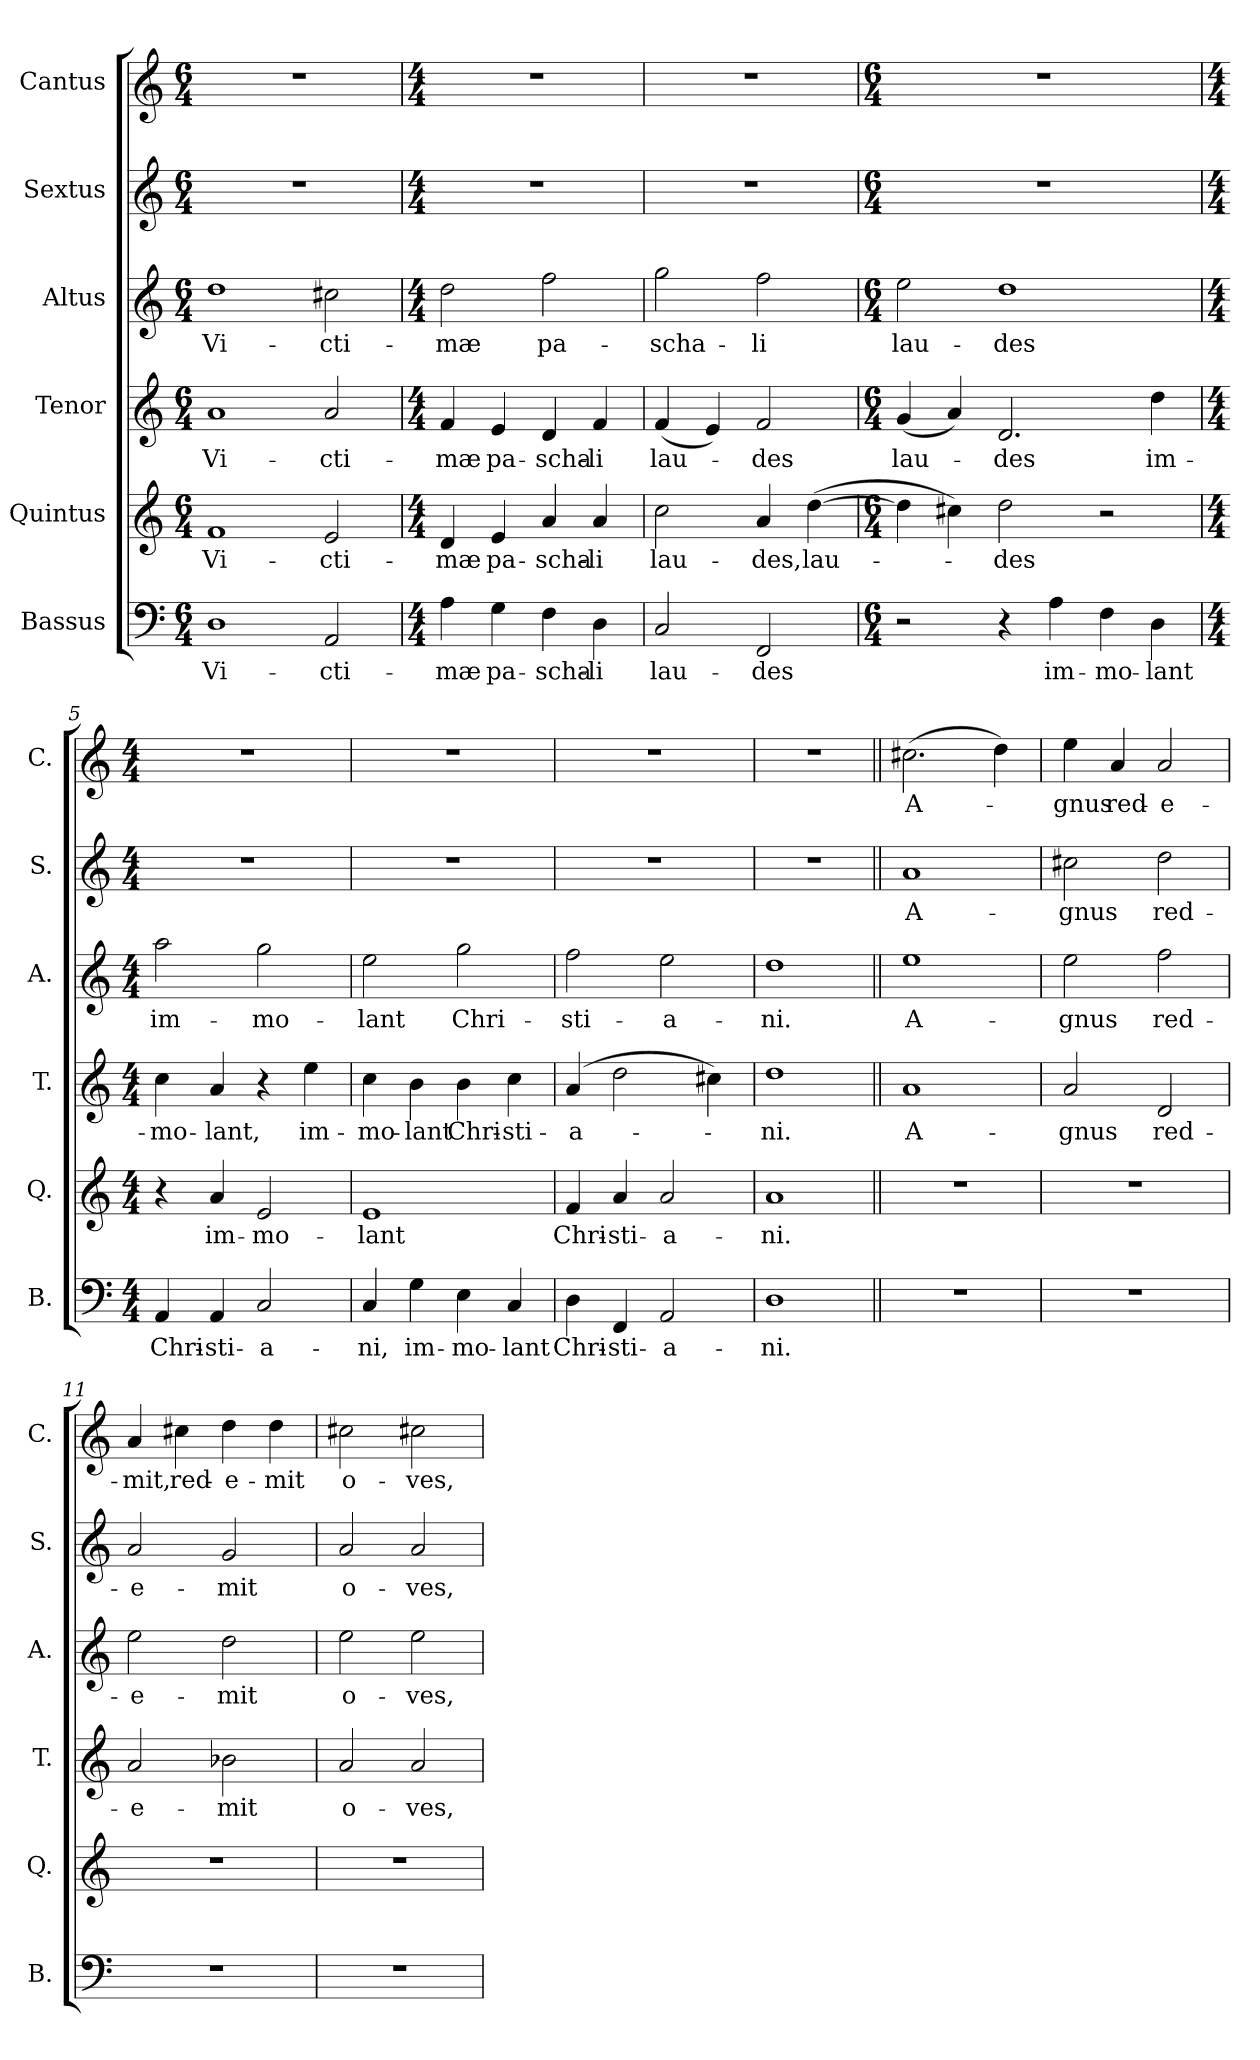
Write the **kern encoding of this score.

**kern	**text	**kern	**text	**kern	**text	**kern	**text	**kern	**text	**kern	**text
*part6	*part6	*part5	*part5	*part4	*part4	*part3	*part3	*part2	*part2	*part1	*part1
*staff6	*staff6	*staff5	*staff5	*staff4	*staff4	*staff3	*staff3	*staff2	*staff2	*staff1	*staff1
*I"Bassus	*	*I"Quintus	*	*I"Tenor	*	*I"Altus	*	*I"Sextus	*	*I"Cantus	*
*I'B.	*	*I'Q.	*	*I'T.	*	*I'A.	*	*I'S.	*	*I'C.	*
*clefF4	*	*clefG2	*	*clefG2	*	*clefG2	*	*clefG2	*	*clefG2	*
*	*	*ITrd7c12	*	*ITrd7c12	*	*ITrd7c12	*	*	*	*	*
*k[]	*	*k[]	*	*k[]	*	*k[]	*	*k[]	*	*k[]	*
*C:	*	*C:	*	*C:	*	*C:	*	*C:	*	*C:	*
*M6/4	*	*M6/4	*	*M6/4	*	*M6/4	*	*M6/4	*	*M6/4	*
=1	=1	=1	=1	=1	=1	=1	=1	=1	=1	=1	=1
!	!LO:LY:b	!	!LO:LY:b	!	!LO:LY:b	!	!LO:LY:b	!LO:N:vis=1	!	!LO:N:vis=1	!
1D	Vi-	1F	Vi-	1A	Vi-	1d	Vi-	1.r	.	1.r	.
!	!LO:LY:b	!	!LO:LY:b	!	!LO:LY:b	!	!LO:LY:b	!	!	!	!
2AA/	-cti-	2E/	-cti-	2A/	-cti-	2c#X\	-cti-	.	.	.	.
=2	=2	=2	=2	=2	=2	=2	=2	=2	=2	=2	=2
*M4/4	*	*M4/4	*	*M4/4	*	*M4/4	*	*M4/4	*	*M4/4	*
!	!LO:LY:b	!	!LO:LY:b	!	!LO:LY:b	!	!LO:LY:b	!	!	!	!
4A\	-mæ	4D/	-mæ	4F/	-mæ	2d\	-mæ	1r	.	1r	.
!	!LO:LY:b	!	!LO:LY:b	!	!LO:LY:b	!	!	!	!	!	!
4G\	pa-	4E/	pa-	4E/	pa-	.	.	.	.	.	.
!	!LO:LY:b	!	!LO:LY:b	!	!LO:LY:b	!	!LO:LY:b	!	!	!	!
4F\	-scha-	4A/	-scha-	4D/	-scha-	2f\	pa-	.	.	.	.
!	!LO:LY:b	!	!LO:LY:b	!	!LO:LY:b	!	!	!	!	!	!
4D\	-li	4A/	-li	4F/	-li	.	.	.	.	.	.
=3	=3	=3	=3	=3	=3	=3	=3	=3	=3	=3	=3
!	!LO:LY:b	!	!LO:LY:b	!	!LO:LY:b	!	!LO:LY:b	!	!	!	!
2C/	lau-	2c\	lau-	(<4F/	lau-	2g\	-scha-	1r	.	1r	.
.	.	.	.	4E/)	.	.	.	.	.	.	.
!	!LO:LY:b	!	!LO:LY:b	!	!LO:LY:b	!	!LO:LY:b	!	!	!	!
2FF/	-des	4A/	-des,	2F/	-des	2f\	-li	.	.	.	.
!	!	!	!LO:LY:b	!	!	!	!	!	!	!	!
.	.	(>[>4d\	lau-	.	.	.	.	.	.	.	.
=4	=4	=4	=4	=4	=4	=4	=4	=4	=4	=4	=4
*M6/4	*	*M6/4	*	*M6/4	*	*M6/4	*	*M6/4	*	*M6/4	*
!	!	!	!	!	!LO:LY:b	!	!LO:LY:b	!LO:N:vis=1	!	!LO:N:vis=1	!
2r	.	4d\]	.	(<4G/	lau-	2e\	lau-	1.r	.	1.r	.
.	.	4c#X\)	.	4A/)	.	.	.	.	.	.	.
!	!	!	!LO:LY:b	!	!LO:LY:b	!	!LO:LY:b	!	!	!	!
4r	.	2d\	-des	2.D/	-des	1d	-des	.	.	.	.
!	!LO:LY:b	!	!	!	!	!	!	!	!	!	!
4A\	im-	.	.	.	.	.	.	.	.	.	.
!	!LO:LY:b	!	!	!	!	!	!	!	!	!	!
4F\	-mo-	2r	.	.	.	.	.	.	.	.	.
!	!LO:LY:b	!	!	!	!LO:LY:b	!	!	!	!	!	!
4D\	-lant	.	.	4d\	im-	.	.	.	.	.	.
=5	=5	=5	=5	=5	=5	=5	=5	=5	=5	=5	=5
*M4/4	*	*M4/4	*	*M4/4	*	*M4/4	*	*M4/4	*	*M4/4	*
!	!LO:LY:b	!	!	!	!LO:LY:b	!	!LO:LY:b	!	!	!	!
4AA/	Chri-	4r	.	4c\	-mo-	2a\	im-	1r	.	1r	.
!	!LO:LY:b	!	!LO:LY:b	!	!LO:LY:b	!	!	!	!	!	!
4AA/	-sti-	4A/	im-	4A/	-lant,	.	.	.	.	.	.
!	!LO:LY:b	!	!LO:LY:b	!	!	!	!LO:LY:b	!	!	!	!
2C/	-a-	2E/	-mo-	4r	.	2g\	-mo-	.	.	.	.
!	!	!	!	!	!LO:LY:b	!	!	!	!	!	!
.	.	.	.	4e\	im-	.	.	.	.	.	.
!!LO:LB:g=z
=6	=6	=6	=6	=6	=6	=6	=6	=6	=6	=6	=6
!	!LO:LY:b	!	!LO:LY:b	!	!LO:LY:b	!	!LO:LY:b	!	!	!	!
4C/	-ni,	1E	-lant	4c\	-mo-	2e\	-lant	1r	.	1r	.
!	!LO:LY:b	!	!	!	!LO:LY:b	!	!	!	!	!	!
4G\	im-	.	.	4B\	-lant	.	.	.	.	.	.
!	!LO:LY:b	!	!	!	!LO:LY:b	!	!LO:LY:b	!	!	!	!
4E\	-mo-	.	.	4B\	Chri-	2g\	Chri-	.	.	.	.
!	!LO:LY:b	!	!	!	!LO:LY:b	!	!	!	!	!	!
4C/	-lant	.	.	4c\	-sti-	.	.	.	.	.	.
=7	=7	=7	=7	=7	=7	=7	=7	=7	=7	=7	=7
!	!LO:LY:b	!	!LO:LY:b	!	!LO:LY:b	!	!LO:LY:b	!	!	!	!
4D\	Chri-	4F/	Chri-	(>4A/	-a-	2f\	-sti-	1r	.	1r	.
!	!LO:LY:b	!	!LO:LY:b	!	!	!	!	!	!	!	!
4FF/	-sti-	4A/	-sti-	2d\	.	.	.	.	.	.	.
!	!LO:LY:b	!	!LO:LY:b	!	!	!	!LO:LY:b	!	!	!	!
2AA/	-a-	2A/	-a-	.	.	2e\	-a-	.	.	.	.
.	.	.	.	4c#X\)	.	.	.	.	.	.	.
=8	=8	=8	=8	=8	=8	=8	=8	=8	=8	=8	=8
!	!LO:LY:b	!	!LO:LY:b	!	!LO:LY:b	!	!LO:LY:b	!	!	!	!
1D	-ni.	1A	-ni.	1d	-ni.	1d	-ni.	1r	.	1r	.
=9||	=9||	=9||	=9||	=9||	=9||	=9||	=9||	=9||	=9||	=9||	=9||
!	!	!	!	!	!LO:LY:b	!	!LO:LY:b	!	!LO:LY:b	!	!LO:LY:b
1r	.	1r	.	1A	A-	1e	A-	1a	A-	(>2.cc#X\	A-
.	.	.	.	.	.	.	.	.	.	4dd\)	.
=10	=10	=10	=10	=10	=10	=10	=10	=10	=10	=10	=10
!	!	!	!	!	!LO:LY:b	!	!LO:LY:b	!	!LO:LY:b	!	!LO:LY:b
1r	.	1r	.	2A/	-gnus	2e\	-gnus	2cc#X\	-gnus	4ee\	-gnus
!	!	!	!	!	!	!	!	!	!	!	!LO:LY:b
.	.	.	.	.	.	.	.	.	.	4a/	red-
!	!	!	!	!	!LO:LY:b	!	!LO:LY:b	!	!LO:LY:b	!	!LO:LY:b
.	.	.	.	2D/	red-	2f\	red-	2dd\	red-	2a/	-e-
=11	=11	=11	=11	=11	=11	=11	=11	=11	=11	=11	=11
!	!	!	!	!	!LO:LY:b	!	!LO:LY:b	!	!LO:LY:b	!	!LO:LY:b
1r	.	1r	.	2A/	-e-	2e\	-e-	2a/	-e-	4a/	-mit,
!	!	!	!	!	!	!	!	!	!	!	!LO:LY:b
.	.	.	.	.	.	.	.	.	.	4cc#X\	red-
!	!	!	!	!	!LO:LY:b	!	!LO:LY:b	!	!LO:LY:b	!	!LO:LY:b
.	.	.	.	2B-i\	-mit	2d\	-mit	2g/	-mit	4dd\	-e-
!	!	!	!	!	!	!	!	!	!	!	!LO:LY:b
.	.	.	.	.	.	.	.	.	.	4dd\	-mit
=12	=12	=12	=12	=12	=12	=12	=12	=12	=12	=12	=12
!	!	!	!	!	!LO:LY:b	!	!LO:LY:b	!	!LO:LY:b	!	!LO:LY:b
1r	.	1r	.	2A/	o-	2e\	o-	2a/	o-	2cc#X\	o-
!	!	!	!	!	!LO:LY:b	!	!LO:LY:b	!	!LO:LY:b	!	!LO:LY:b
.	.	.	.	2A/	-ves,	2e\	-ves,	2a/	-ves,	2cc#X\	-ves,
=	=	=	=	=	=	=	=	=	=	=	=
*-	*-	*-	*-	*-	*-	*-	*-	*-	*-	*-	*-
